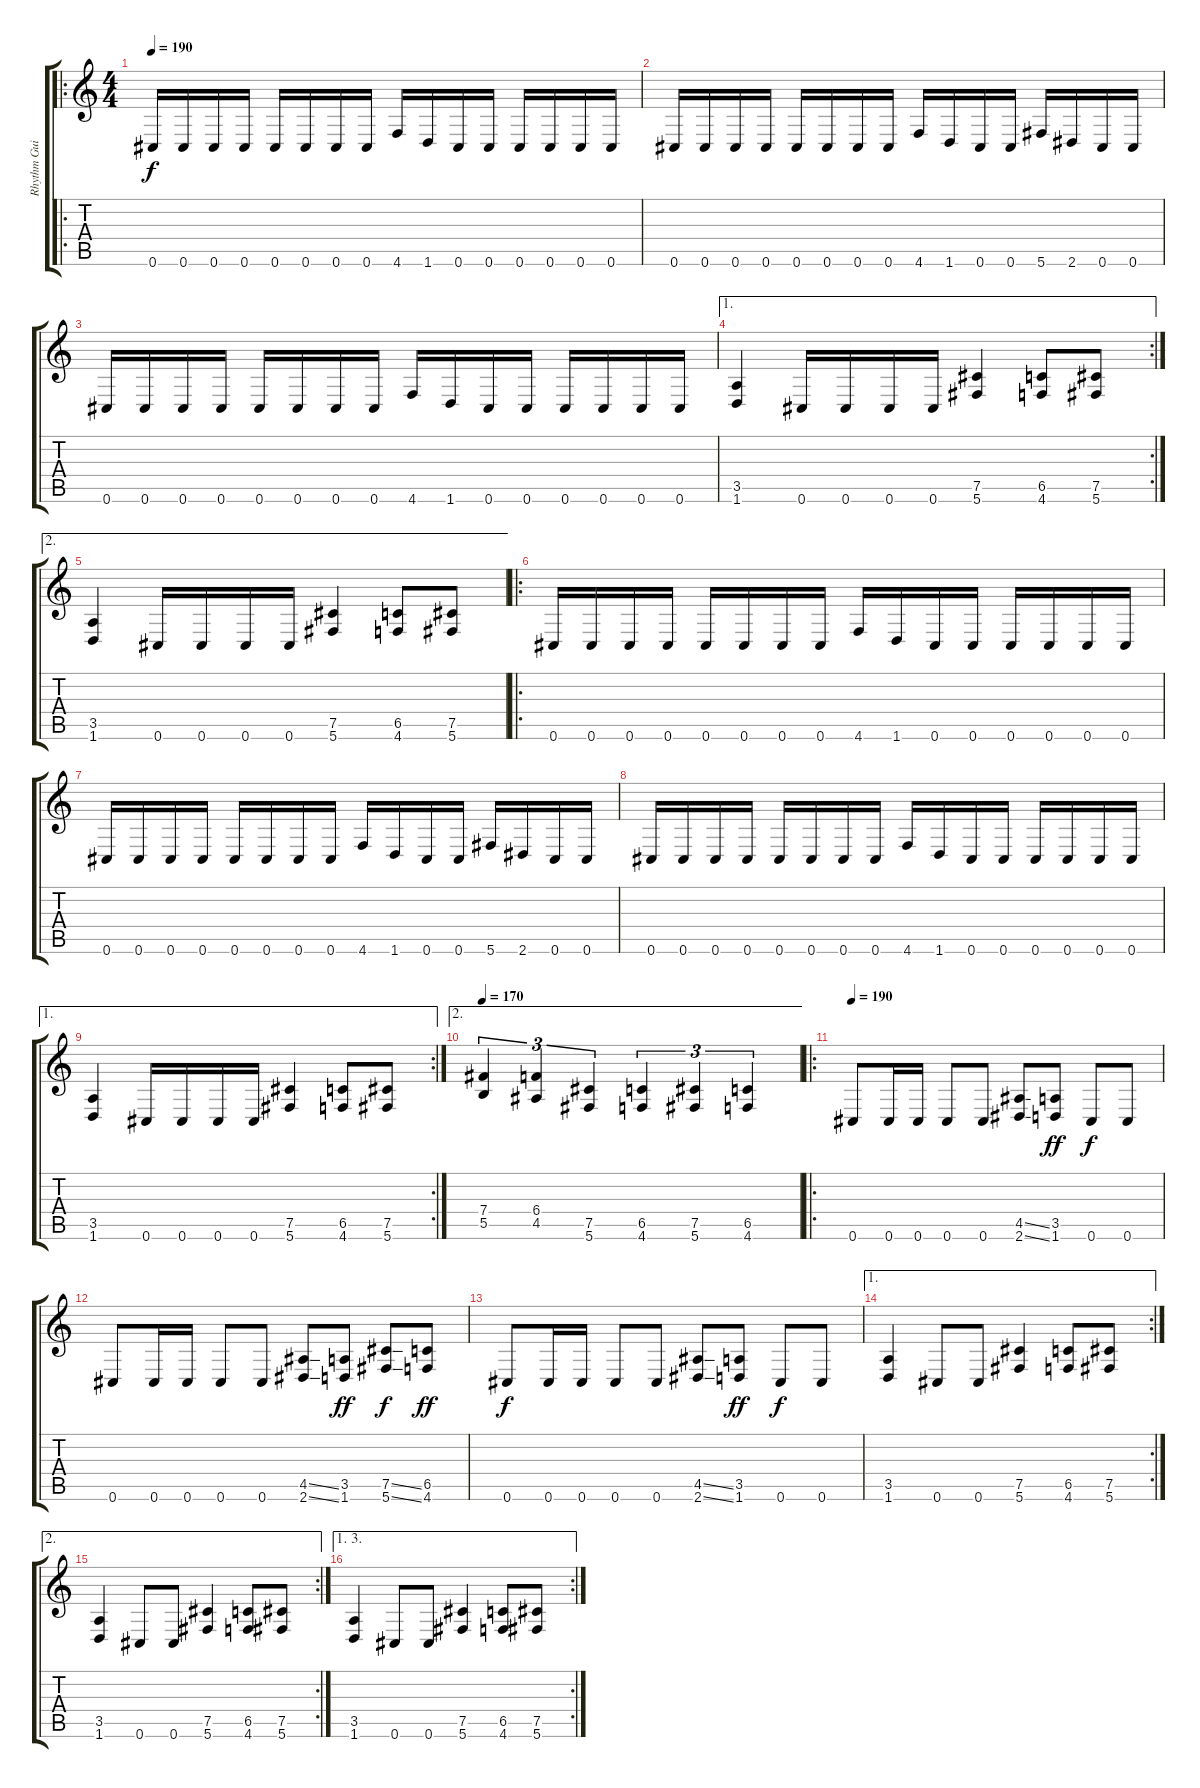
\track ("Rhythm Guitar" "Rhythm Gui") {instrument distortionguitar}
\staff {score tabs}
\tuning (Db4 Ab3 E3 B2 Gb2 Db2) {hide}
\ro
\ts (4 4)
\tempo 190
\clef g2
\ks c
0.6.16{dy f instrument distortionguitar} 0.6.16 0.6.16 0.6.16 0.6.16 0.6.16 0.6.16 0.6.16 4.6.16 1.6.16 0.6.16 0.6.16 0.6.16 0.6.16 0.6.16 0.6.16 |
0.6.16 0.6.16 0.6.16 0.6.16 0.6.16 0.6.16 0.6.16 0.6.16 4.6.16 1.6.16 0.6.16 0.6.16 5.6.16 2.6.16 0.6.16 0.6.16 |
0.6.16 0.6.16 0.6.16 0.6.16 0.6.16 0.6.16 0.6.16 0.6.16 4.6.16 1.6.16 0.6.16 0.6.16 0.6.16 0.6.16 0.6.16 0.6.16 |
\ae 1
\rc 2
(3.5 1.6).4 0.6.16 0.6.16 0.6.16 0.6.16 (7.5 5.6).4 (6.5 4.6).8 (7.5 5.6).8 |
\ae 2
(3.5 1.6).4 0.6.16 0.6.16 0.6.16 0.6.16 (7.5 5.6).4 (6.5 4.6).8 (7.5 5.6).8 |
\ro
0.6.16 0.6.16 0.6.16 0.6.16 0.6.16 0.6.16 0.6.16 0.6.16 4.6.16 1.6.16 0.6.16 0.6.16 0.6.16 0.6.16 0.6.16 0.6.16 |
0.6.16 0.6.16 0.6.16 0.6.16 0.6.16 0.6.16 0.6.16 0.6.16 4.6.16 1.6.16 0.6.16 0.6.16 5.6.16 2.6.16 0.6.16 0.6.16 |
0.6.16 0.6.16 0.6.16 0.6.16 0.6.16 0.6.16 0.6.16 0.6.16 4.6.16 1.6.16 0.6.16 0.6.16 0.6.16 0.6.16 0.6.16 0.6.16 |
\ae 1
\rc 2
(3.5 1.6).4 0.6.16 0.6.16 0.6.16 0.6.16 (7.5 5.6).4 (6.5 4.6).8 (7.5 5.6).8 |
\ae 2
\tempo 170
(7.4 5.5).4{tu (3 2)} (6.4 4.5).4{tu (3 2)} (7.5 5.6).4{tu (3 2)} (6.5 4.6).4{tu (3 2)} (7.5 5.6).4{tu (3 2)} (6.5 4.6).4{tu (3 2)} |
\ro
\tempo 190
0.6.8 0.6.16 0.6.16 0.6.8 0.6.8 (4.5{ss} 2.6{ss}).8 (3.5 1.6).8{dy ff} 0.6.8{dy f} 0.6.8 |
0.6.8 0.6.16 0.6.16 0.6.8 0.6.8 (4.5{ss} 2.6{ss}).8 (3.5 1.6).8{dy ff} (7.5{ss} 5.6{ss}).8{dy f} (6.5 4.6).8{dy ff} |
0.6.8{dy f} 0.6.16 0.6.16 0.6.8 0.6.8 (4.5{ss} 2.6{ss}).8 (3.5 1.6).8{dy ff} 0.6.8{dy f} 0.6.8 |
\ae 1
\rc 2
(3.5 1.6).4 0.6.8 0.6.8 (7.5 5.6).4 (6.5 4.6).8 (7.5 5.6).8 |
\ae 2
\rc 2
(3.5 1.6).4 0.6.8 0.6.8 (7.5 5.6).4 (6.5 4.6).8 (7.5 5.6).8 |
\ae (1 3)
\rc 2
(3.5 1.6).4 0.6.8 0.6.8 (7.5 5.6).4 (6.5 4.6).8 (7.5 5.6).8
